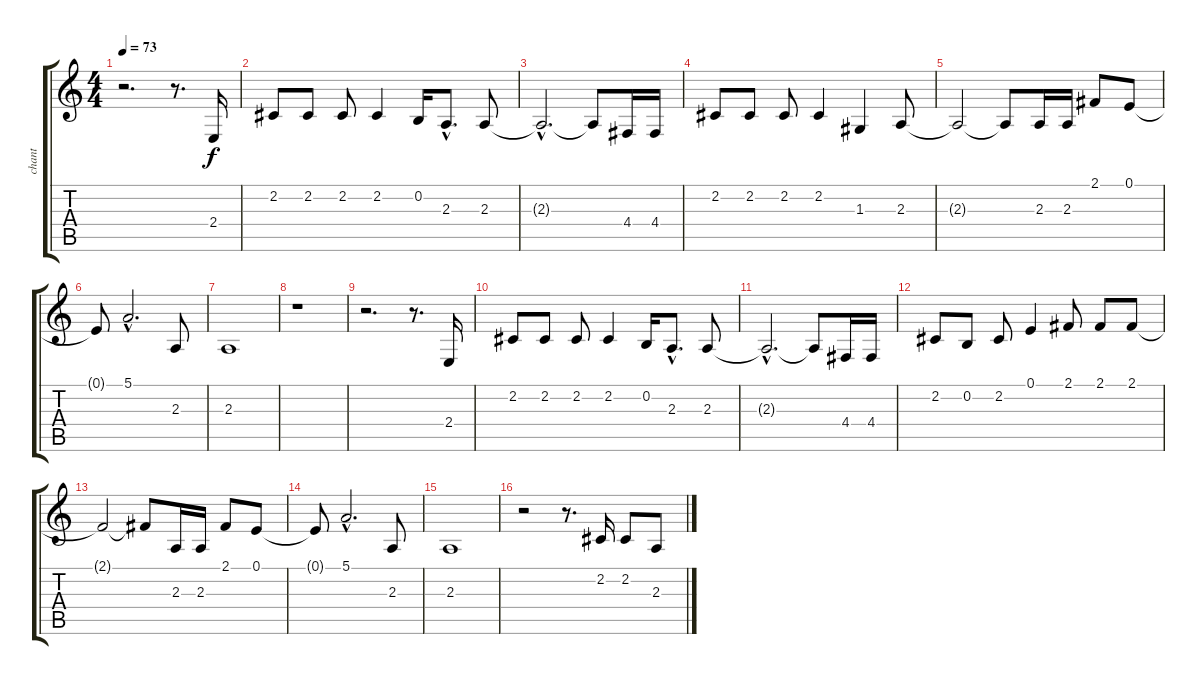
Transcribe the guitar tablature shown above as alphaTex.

\track ("chant" "chant") {instrument oboe}
\staff {score tabs}
\tuning (E4 B3 G3 D3 A2 E2) {hide}
\ts (4 4)
\tempo 73
\clef g2
\ks c
r.2{d dy f} r.8{d} 2.4.16 |
2.2.8 2.2.8 2.2.8 2.2.4 0.2.16 2.3{hac}.8{d} 2.3.8 |
2.3{hac t}.2{d} 2.3{t}.8 4.4.16 4.4.16 |
2.2.8 2.2.8 2.2.8 2.2.4 1.3.4 2.3.8 |
2.3{t}.2 2.3{t}.8 2.3.16 2.3.16 2.1.8 0.1.8 |
0.1{t}.8 5.1{hac}.2{d} 2.3.8 |
2.3.1 |
r.1 |
r.2{d} r.8{d} 2.4.16{volume 16} |
2.2.8 2.2.8 2.2.8 2.2.4 0.2.16 2.3{hac}.8{d} 2.3.8 |
2.3{hac t}.2{d} 2.3{t}.8 4.4.16 4.4.16 |
2.2.8 0.2.8 2.2.8 0.1.4 2.1.8 2.1.8 2.1.8 |
2.1{t}.2 2.1{t}.8 2.3.16 2.3.16 2.1.8 0.1.8 |
0.1{t}.8 5.1{hac}.2{d} 2.3.8 |
2.3.1 |
r.2 r.8{d} 2.2.16 2.2.8 2.3.8
